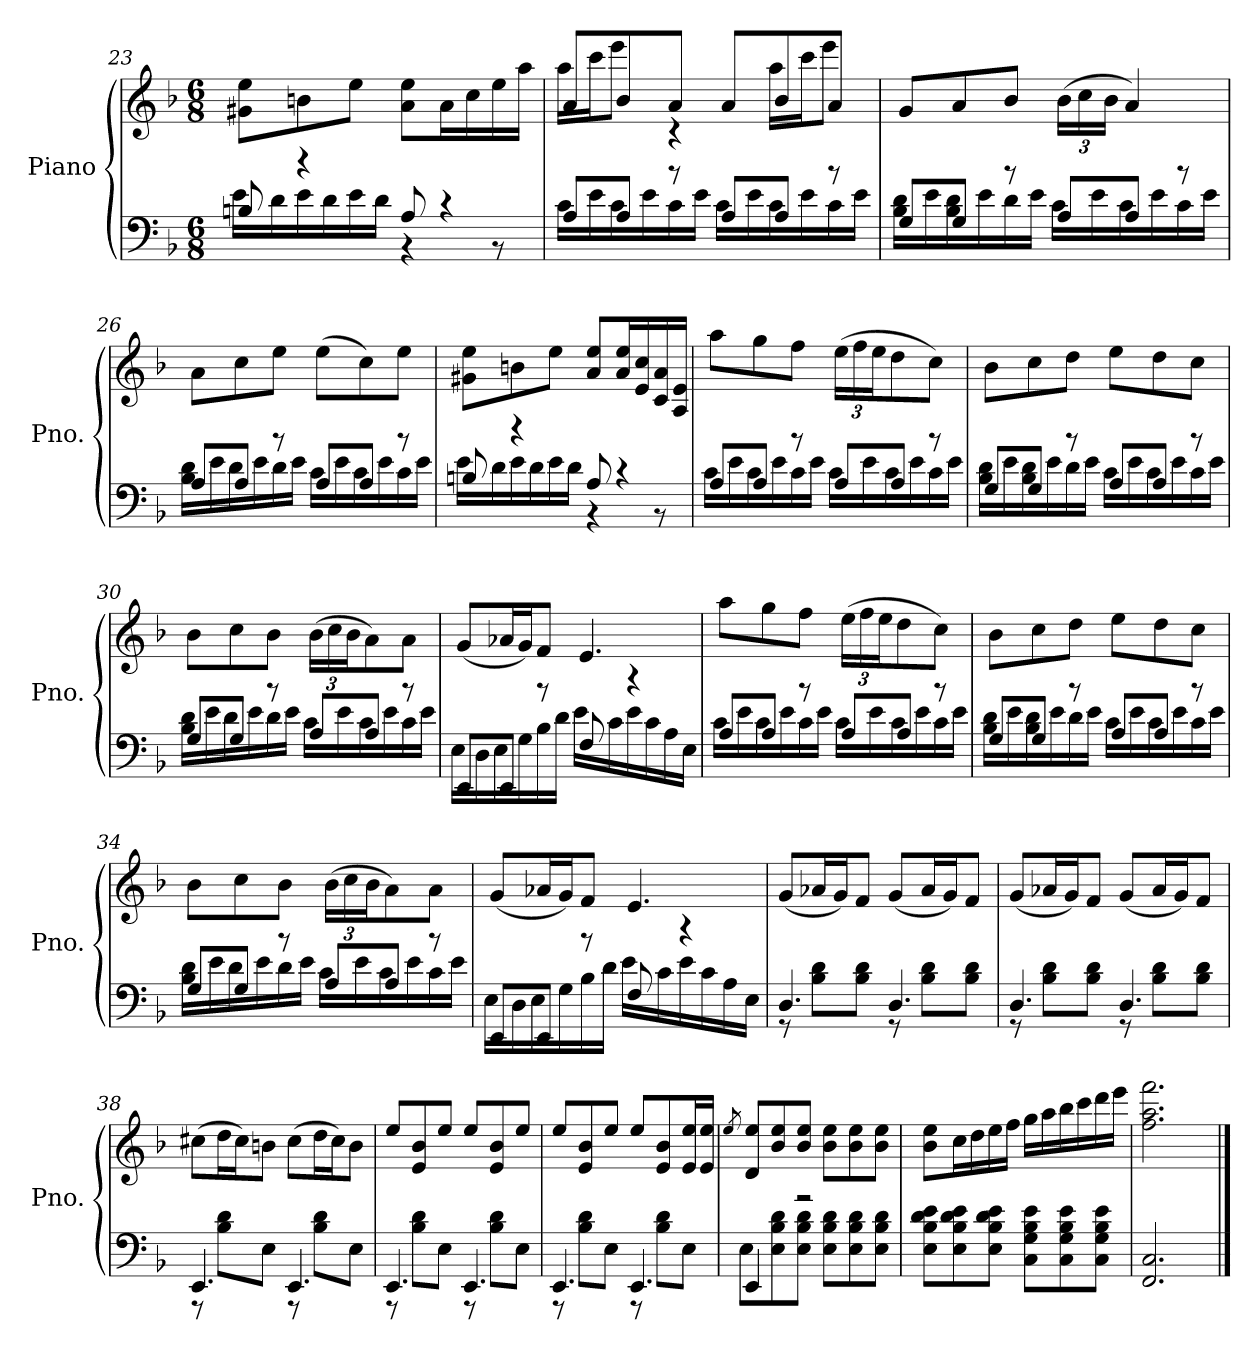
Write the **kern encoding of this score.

**kern	**kern
*part1	*part1
*staff2	*staff1
*I"Piano	*
*I'Pno.	*
*clefF4	*clefG2
*k[b-]	*k[b-]
*M6/8	*M6/8
=23	=23
*^	*
8Bn/	16e\LL	8g#X\ 8ee\L
.	16d\	.
4r	16e\	8bn\
.	16d\	.
.	16e\	8ee\J
.	16d\JJ	.
8A/	4r	8a\ 8ee\L
4r	.	16a\L
.	.	16cc\
.	8r	16ee\
.	.	16aa\JJ
!!LO:PB:g=z
=24	=24	=24
*	*	*^
8A/L	16c\LL	8a/L	16aa\LL
.	16e\	.	16ccc\J
8A/J	16c\	8b-/	8eee\J
.	16e\	.	.
8r	16c\	8a/J	4r
.	16e\JJ	.	.
8A/L	16c\LL	8a/L	.
.	16e\	.	.
8A/J	16c\	8b-/	16aa\LL
.	16e\	.	16ccc\J
8r	16c\	8a/J	8eee\J
.	16e\JJ	.	.
*	*	*v	*v
=25	=25	=25
8G/L	16B-\ 16d\LL	8g/L
.	16e\	.
8G/J	16B-\ 16d\	8a/
.	16e\	.
8r	16d\	8b-/J
.	16e\JJ	.
*	*	*Xbrackettup
8A/L	16c\LL	(>24b-\LL
.	.	24cc\
.	16e\	.
.	.	24b-\JJ
8A/J	16c\	4a/)
.	16e\	.
8r	16c\	.
.	16e\JJ	.
!!LO:LB:g=z
=26	=26	=26
8A/L	16B-\ 16d\LL	8a\L
.	16e\	.
8A/J	16d\	8cc\
.	16e\	.
8r	16d\	8ee\J
.	16e\JJ	.
8A/L	16c\LL	(>8ee\L
.	16e\	.
8A/J	16c\	8cc\)
.	16e\	.
8r	16c\	8ee\J
.	16e\JJ	.
=27	=27	=27
8Bn/	16e\LL	8g#X\ 8ee\L
.	16d\	.
4r	16e\	8bn\
.	16d\	.
.	16e\	8ee\J
.	16d\JJ	.
8A/	4r	8a/ 8ee/L
4r	.	16a/ 16ee/L
.	.	16e/ 16cc/
.	8r	16c/ 16a/
.	.	16A/ 16e/JJ
=28	=28	=28
8A/L	16c\LL	8aa\L
.	16e\	.
8A/J	16c\	8gg\
.	16e\	.
8r	16c\	8ff\J
.	16e\JJ	.
8A/L	16c\LL	(>24ee\LL
.	.	24ff\
.	16e\	.
.	.	24ee\J
8A/J	16c\	8dd\
.	16e\	.
8r	16c\	8cc\J)
.	16e\JJ	.
!!LO:LB:g=z
=29	=29	=29
8G/L	16B-\ 16d\LL	8b-\L
.	16e\	.
8G/J	16B-\ 16d\	8cc\
.	16e\	.
8r	16d\	8dd\J
.	16e\JJ	.
8A/L	16c\LL	8ee\L
.	16e\	.
8A/J	16c\	8dd\
.	16e\	.
8r	16c\	8cc\J
.	16e\JJ	.
=30	=30	=30
8G/L	16B-\ 16d\LL	8b-\L
.	16e\	.
8G/J	16d\	8cc\
.	16e\	.
8r	16d\	8b-\J
.	16e\JJ	.
8A/L	16c\LL	(>24b-\LL
.	.	24cc\
.	16e\	.
.	.	24b-\J
8A/J	16c\	8a\)
.	16e\	.
8r	16c\	8a\J
.	16e\JJ	.
=31	=31	=31
8EE/L	16E\LL	(<8g/L
.	16D\	.
8EE/J	16E\	16a-X/L
.	16G\	16g/J)
8r	16B-\	8f/J
.	16d\JJ	.
8F/	16e\LL	4.e/
.	16c\	.
4r	16e\	.
.	16c\	.
.	16A\	.
.	16E\JJ	.
!!LO:LB:g=z
=32	=32	=32
8A/L	16c\LL	8aa\L
.	16e\	.
8A/J	16c\	8gg\
.	16e\	.
8r	16c\	8ff\J
.	16e\JJ	.
8A/L	16c\LL	(>24ee\LL
.	.	24ff\
.	16e\	.
.	.	24ee\J
8A/J	16c\	8dd\
.	16e\	.
8r	16c\	8cc\J)
.	16e\JJ	.
=33	=33	=33
8G/L	16B-\ 16d\LL	8b-\L
.	16e\	.
8G/J	16B-\ 16d\	8cc\
.	16e\	.
8r	16d\	8dd\J
.	16e\JJ	.
8A/L	16c\LL	8ee\L
.	16e\	.
8A/J	16c\	8dd\
.	16e\	.
8r	16c\	8cc\J
.	16e\JJ	.
!!LO:LB:g=z
=34	=34	=34
8G/L	16B-\ 16d\LL	8b-\L
.	16e\	.
8G/J	16d\	8cc\
.	16e\	.
8r	16d\	8b-\J
.	16e\JJ	.
8A/L	16c\LL	(>24b-\LL
.	.	24cc\
.	16e\	.
.	.	24b-\J
8A/J	16c\	8a\)
.	16e\	.
8r	16c\	8a\J
.	16e\JJ	.
=35	=35	=35
8EE/L	16E\LL	(<8g/L
.	16D\	.
8EE/J	16E\	16a-X/L
.	16G\	16g/J)
8r	16B-\	8f/J
.	16d\JJ	.
8F/	16e\LL	4.e/
.	16c\	.
4r	16e\	.
.	16c\	.
.	16A\	.
.	16E\JJ	.
=36	=36	=36
4.D/	8r	(<8g/L
.	8B-\ 8d\L	16a-X/L
.	.	16g/J)
.	8B-\ 8d\J	8f/J
4.D/	8r	(<8g/L
.	8B-\ 8d\L	16a-/L
.	.	16g/J)
.	8B-\ 8d\J	8f/J
!!LO:PB:g=z
=37	=37	=37
4.D/	8r	(<8g/L
.	8B-\ 8d\L	16a-X/L
.	.	16g/J)
.	8B-\ 8d\J	8f/J
4.D/	8r	(<8g/L
.	8B-\ 8d\L	16a-/L
.	.	16g/J)
.	8B-\ 8d\J	8f/J
=38	=38	=38
4.EE/	8r	(>8cc#X\L
.	8B-\ 8d\L	16dd\L
.	.	16cc#\J)
.	8E\J	8bn\J
4.EE/	8r	(>8cc#\L
.	8B-\ 8d\L	16dd\L
.	.	16cc#\J)
.	8E\J	8b\J
=39	=39	=39
4.EE/	8r	8ee/L
.	8B-\ 8d\L	8e/ 8b-/
.	8E\J	8ee/J
4.EE/	8r	8ee/L
.	8B-\ 8d\L	8e/ 8b-/
.	8E\J	8ee/J
=40	=40	=40
4.EE/	8r	8ee/L
.	8B-\ 8d\L	8e/ 8b-/
.	8E\J	8ee/J
4.EE/	8r	8ee/L
.	8B-\ 8d\L	8e/ 8b-/
.	8E\J	16e/ 16ee/L
.	.	16e/ 16ee/JJ
=41	=41	=41
.	.	8qee/
4EE/	8E\L	8d/ 8ee/L
.	8E\ 8B-\ 8d\	8b-/ 8ee/
2r	8E\ 8B-\ 8d\J	8b-/ 8ee/J
.	8E\ 8B-\ 8d\L	8b-\ 8ee\L
.	8E\ 8B-\ 8d\	8b-\ 8ee\
.	8E\ 8B-\ 8d\J	8b-\ 8ee\J
*v	*v	*
!!LO:LB:g=z
=42	=42
8E\ 8B-\ 8d\ 8e\L	8b-\ 8ee\L
8E\ 8B-\ 8d\ 8e\	16cc\L
.	16dd\
8E\ 8B-\ 8d\ 8e\J	16ee\
.	16ff\JJ
8C\ 8G\ 8B-\ 8e\L	16gg\LL
.	16aa\
8C\ 8G\ 8B-\ 8e\	16bb-\
.	16ccc\
8C\ 8G\ 8B-\ 8e\J	16ddd\
.	16eee\JJ
=43	=43
2.FF/ 2.C/	2.ff\ 2.aa\ 2.fff\
==	==
*-	*-
